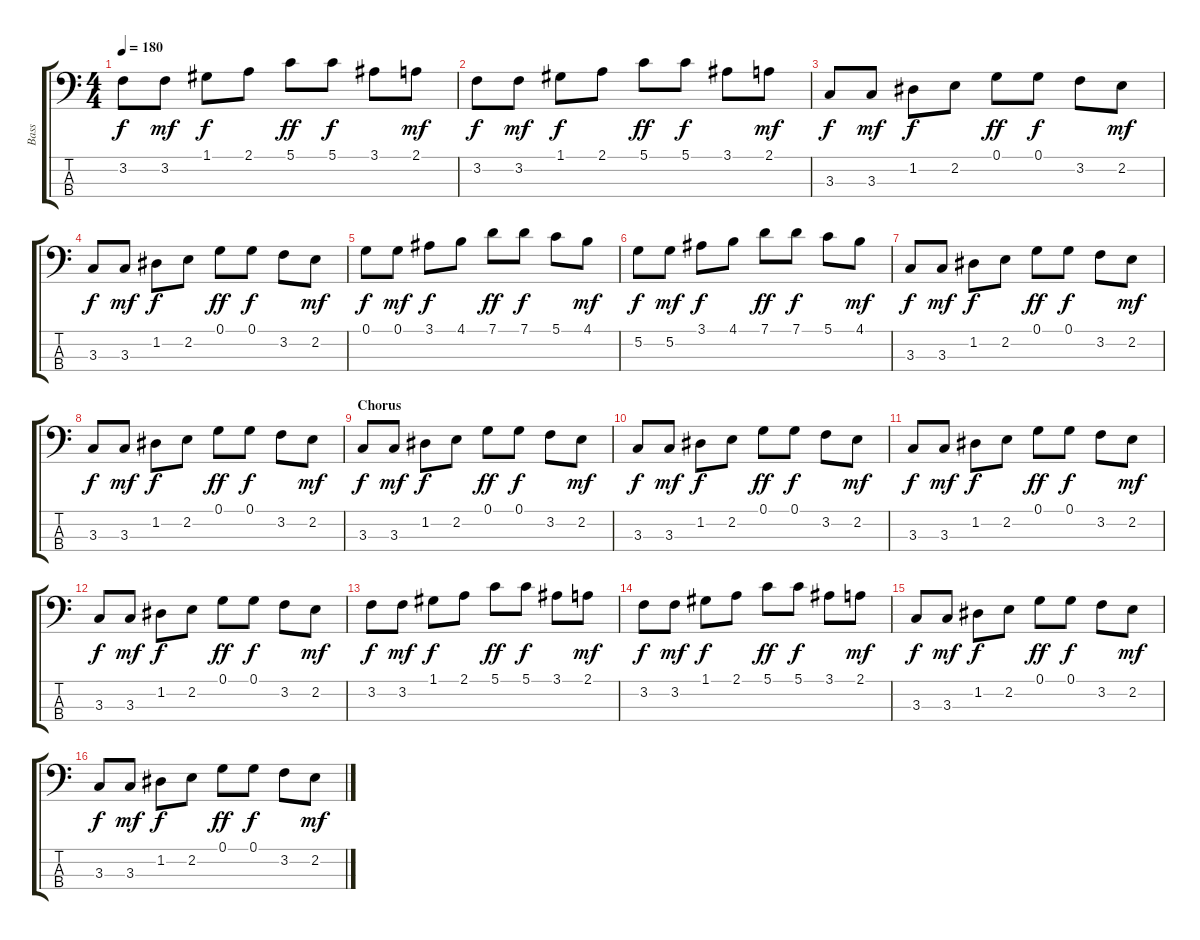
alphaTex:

\track ("Bass" "Bass") {instrument electricbassfinger}
\staff {score tabs}
\tuning (G2 D2 A1 E1) {hide}
\ts (4 4)
\tempo 180
\clef f4
\ks c
3.2.8{dy f} 3.2.8{dy mf} 1.1.8{dy f} 2.1.8 5.1.8{dy ff} 5.1.8{dy f} 3.1.8 2.1.8{dy mf} |
3.2.8{dy f} 3.2.8{dy mf} 1.1.8{dy f} 2.1.8 5.1.8{dy ff} 5.1.8{dy f} 3.1.8 2.1.8{dy mf} |
3.3.8{dy f} 3.3.8{dy mf} 1.2.8{dy f} 2.2.8 0.1.8{dy ff} 0.1.8{dy f} 3.2.8 2.2.8{dy mf} |
3.3.8{dy f} 3.3.8{dy mf} 1.2.8{dy f} 2.2.8 0.1.8{dy ff} 0.1.8{dy f} 3.2.8 2.2.8{dy mf} |
0.1.8{dy f} 0.1.8{dy mf} 3.1.8{dy f} 4.1.8 7.1.8{dy ff} 7.1.8{dy f} 5.1.8 4.1.8{dy mf} |
5.2.8{dy f} 5.2.8{dy mf} 3.1.8{dy f} 4.1.8 7.1.8{dy ff} 7.1.8{dy f} 5.1.8 4.1.8{dy mf} |
3.3.8{dy f} 3.3.8{dy mf} 1.2.8{dy f} 2.2.8 0.1.8{dy ff} 0.1.8{dy f} 3.2.8 2.2.8{dy mf} |
3.3.8{dy f} 3.3.8{dy mf} 1.2.8{dy f} 2.2.8 0.1.8{dy ff} 0.1.8{dy f} 3.2.8 2.2.8{dy mf} |
\section ("" "Chorus")
3.3.8{dy f} 3.3.8{dy mf} 1.2.8{dy f} 2.2.8 0.1.8{dy ff} 0.1.8{dy f} 3.2.8 2.2.8{dy mf} |
3.3.8{dy f} 3.3.8{dy mf} 1.2.8{dy f} 2.2.8 0.1.8{dy ff} 0.1.8{dy f} 3.2.8 2.2.8{dy mf} |
3.3.8{dy f} 3.3.8{dy mf} 1.2.8{dy f} 2.2.8 0.1.8{dy ff} 0.1.8{dy f} 3.2.8 2.2.8{dy mf} |
3.3.8{dy f} 3.3.8{dy mf} 1.2.8{dy f} 2.2.8 0.1.8{dy ff} 0.1.8{dy f} 3.2.8 2.2.8{dy mf} |
3.2.8{dy f} 3.2.8{dy mf} 1.1.8{dy f} 2.1.8 5.1.8{dy ff} 5.1.8{dy f} 3.1.8 2.1.8{dy mf} |
3.2.8{dy f} 3.2.8{dy mf} 1.1.8{dy f} 2.1.8 5.1.8{dy ff} 5.1.8{dy f} 3.1.8 2.1.8{dy mf} |
3.3.8{dy f} 3.3.8{dy mf} 1.2.8{dy f} 2.2.8 0.1.8{dy ff} 0.1.8{dy f} 3.2.8 2.2.8{dy mf} |
3.3.8{dy f} 3.3.8{dy mf} 1.2.8{dy f} 2.2.8 0.1.8{dy ff} 0.1.8{dy f} 3.2.8 2.2.8{dy mf}
